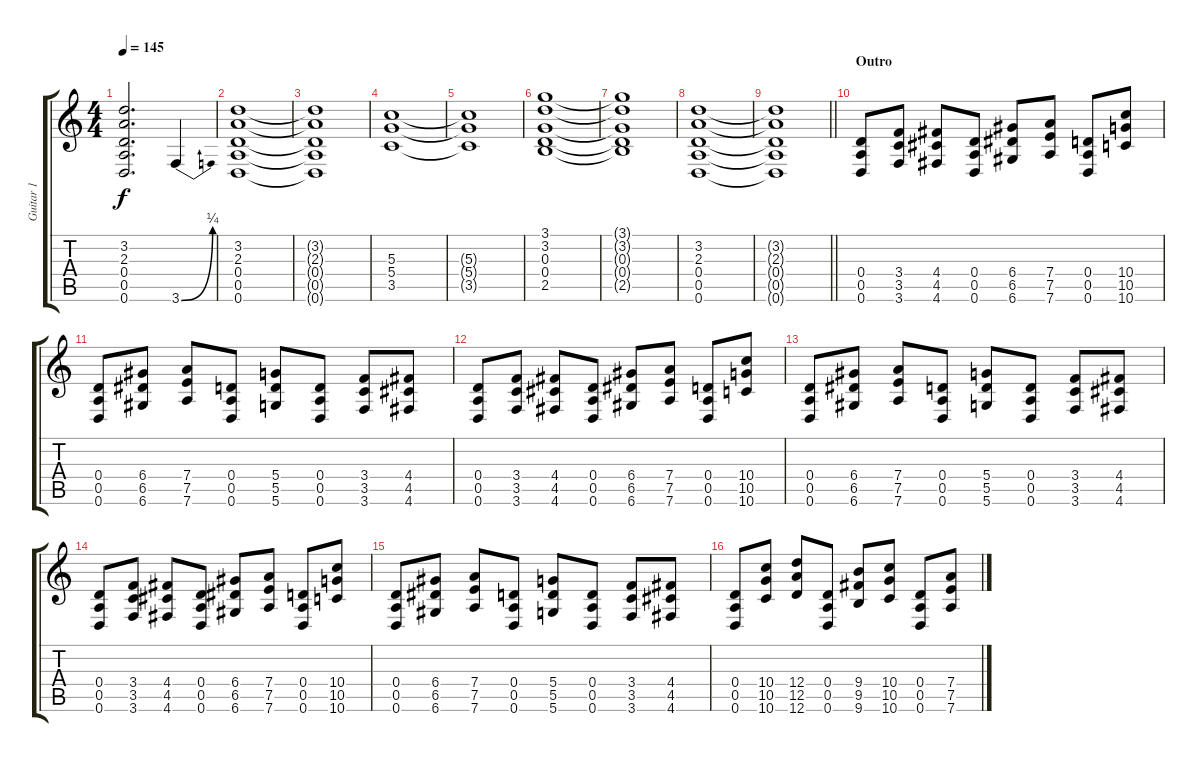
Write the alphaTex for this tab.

\track ("Guitar 1" "Guitar 1") {instrument overdrivenguitar}
\staff {score tabs}
\tuning (E4 B3 G3 D3 A2 D2) {hide}
\ts (4 4)
\tempo 145
\clef g2
\ks c
(3.2{t} 2.3{t} 0.4{t} 0.5{t} 0.6{t}).2{d dy f} 3.6{be (bend 0 0 60 1)}.4 |
(3.2 2.3 0.4 0.5 0.6).1 |
(3.2{t} 2.3{t} 0.4{t} 0.5{t} 0.6{t}).1 |
(5.3 5.4 3.5).1 |
(5.3{t} 5.4{t} 3.5{t}).1 |
(3.1 3.2 0.3 0.4 2.5).1 |
(3.1{t} 3.2{t} 0.3{t} 0.4{t} 2.5{t}).1 |
(3.2 2.3 0.4 0.5 0.6).1 |
\barLineRight lightlight
(3.2{t} 2.3{t} 0.4{t} 0.5{t} 0.6{t}).1 |
\section ("" "Outro")
(0.4 0.5 0.6).8 (3.4 3.5 3.6).8 (4.4 4.5 4.6).8 (0.4 0.5 0.6).8 (6.4 6.5 6.6).8 (7.4 7.5 7.6).8 (0.4 0.5 0.6).8 (10.4 10.5 10.6).8 |
(0.4 0.5 0.6).8 (6.4 6.5 6.6).8 (7.4 7.5 7.6).8 (0.4 0.5 0.6).8 (5.4 5.5 5.6).8 (0.4 0.5 0.6).8 (3.4 3.5 3.6).8 (4.4 4.5 4.6).8 |
(0.4 0.5 0.6).8 (3.4 3.5 3.6).8 (4.4 4.5 4.6).8 (0.4 0.5 0.6).8 (6.4 6.5 6.6).8 (7.4 7.5 7.6).8 (0.4 0.5 0.6).8 (10.4 10.5 10.6).8 |
(0.4 0.5 0.6).8 (6.4 6.5 6.6).8 (7.4 7.5 7.6).8 (0.4 0.5 0.6).8 (5.4 5.5 5.6).8 (0.4 0.5 0.6).8 (3.4 3.5 3.6).8 (4.4 4.5 4.6).8 |
(0.4 0.5 0.6).8 (3.4 3.5 3.6).8 (4.4 4.5 4.6).8 (0.4 0.5 0.6).8 (6.4 6.5 6.6).8 (7.4 7.5 7.6).8 (0.4 0.5 0.6).8 (10.4 10.5 10.6).8 |
(0.4 0.5 0.6).8 (6.4 6.5 6.6).8 (7.4 7.5 7.6).8 (0.4 0.5 0.6).8 (5.4 5.5 5.6).8 (0.4 0.5 0.6).8 (3.4 3.5 3.6).8 (4.4 4.5 4.6).8 |
(0.4 0.5 0.6).8 (10.4 10.5 10.6).8 (12.4 12.5 12.6).8 (0.4 0.5 0.6).8 (9.4 9.5 9.6).8 (10.4 10.5 10.6).8 (0.4 0.5 0.6).8 (7.4 7.5 7.6).8
